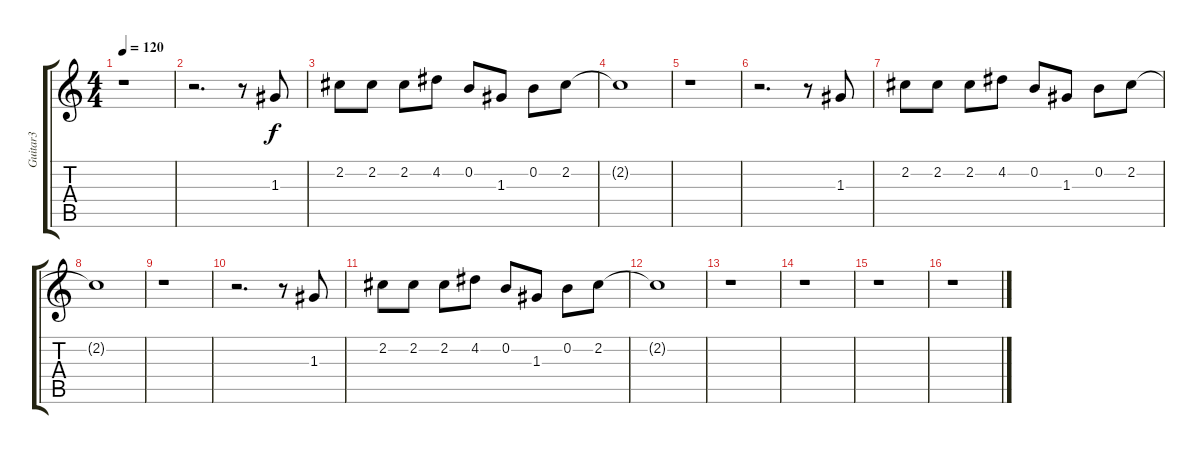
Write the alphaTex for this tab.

\track ("Guitar3" "Guitar3") {instrument distortionguitar}
\staff {score tabs}
\tuning (E4 B3 G3 D3 A2 E2) {hide}
\ts (4 4)
\tempo 120
\clef g2
\ks c
r.1{dy f} |
r.2{d} r.8 1.3.8 |
2.2.8 2.2.8 2.2.8 4.2.8 0.2.8 1.3.8 0.2.8 2.2.8 |
2.2{t}.1 |
r.1 |
r.2{d} r.8 1.3.8 |
2.2.8 2.2.8 2.2.8 4.2.8 0.2.8 1.3.8 0.2.8 2.2.8 |
2.2{t}.1 |
r.1 |
r.2{d} r.8 1.3.8 |
2.2.8 2.2.8 2.2.8 4.2.8 0.2.8 1.3.8 0.2.8 2.2.8 |
2.2{t}.1 |
r.1 |
r.1 |
r.1 |
r.1
